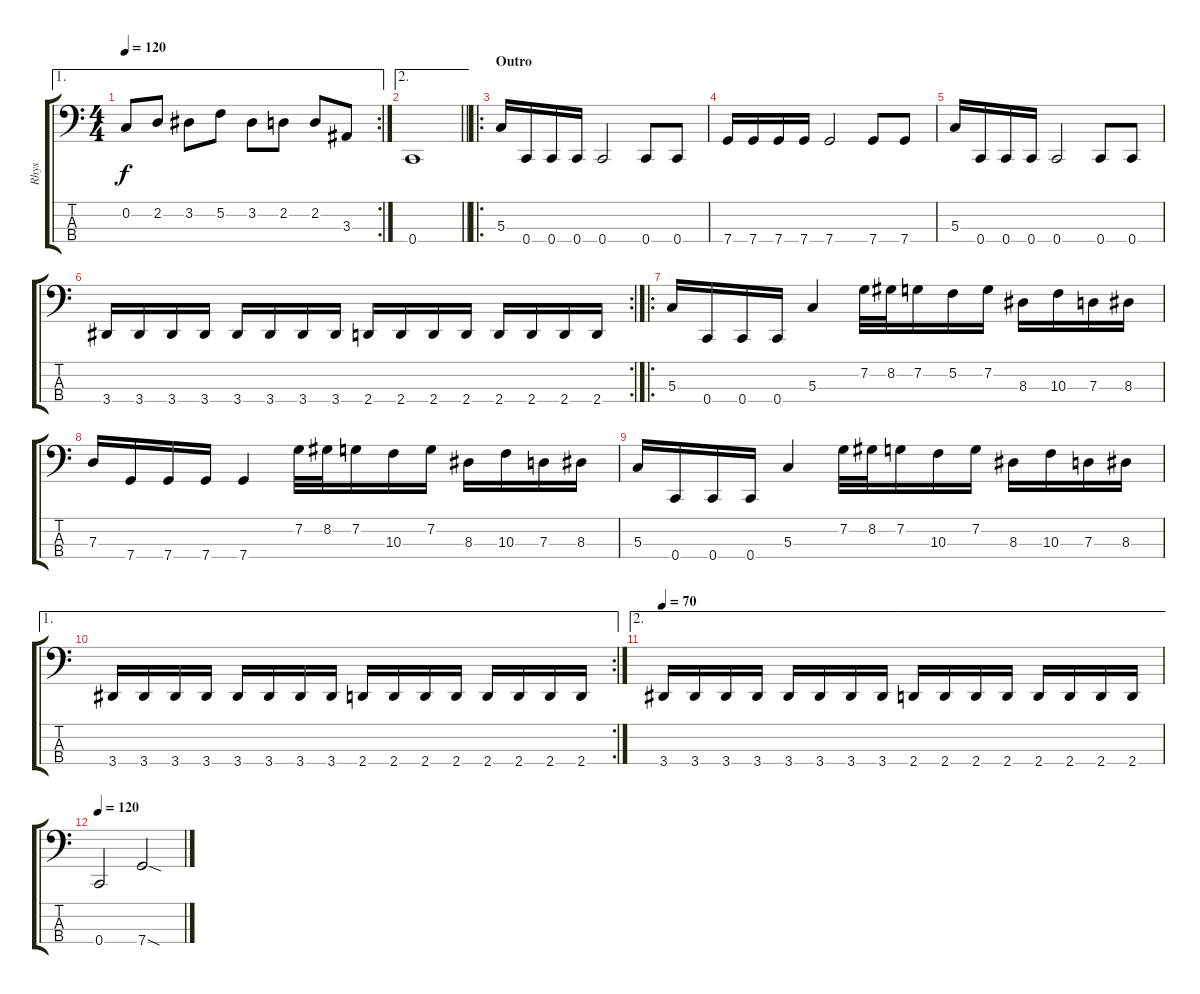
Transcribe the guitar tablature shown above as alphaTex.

\track ("Rhys" "Rhys") {instrument electricbasspick}
\staff {score tabs}
\tuning (F2 C2 G1 C1) {hide}
\ae 1
\rc 2
\ts (4 4)
\tempo 120
\clef f4
\ks c
0.2.8{dy f} 2.2.8 3.2.8 5.2.8 3.2.8 2.2.8 2.2.8 3.3.8 |
\ae 2
\barLineRight lightlight
0.4.1 |
\ro
\section ("" "Outro")
5.3.16 0.4.16 0.4.16 0.4.16 0.4.2 0.4.8 0.4.8 |
7.4.16 7.4.16 7.4.16 7.4.16 7.4.2 7.4.8 7.4.8 |
5.3.16 0.4.16 0.4.16 0.4.16 0.4.2 0.4.8 0.4.8 |
\rc 2
3.4.16 3.4.16 3.4.16 3.4.16 3.4.16 3.4.16 3.4.16 3.4.16 2.4.16 2.4.16 2.4.16 2.4.16 2.4.16 2.4.16 2.4.16 2.4.16 |
\ro
5.3.16 0.4.16 0.4.16 0.4.16 5.3.4 7.2.32 8.2.32 7.2.16 5.2.16 7.2.16 8.3.16 10.3.16 7.3.16 8.3.16 |
7.3.16 7.4.16 7.4.16 7.4.16 7.4.4 7.2.32 8.2.32 7.2.16 10.3.16 7.2.16 8.3.16 10.3.16 7.3.16 8.3.16 |
5.3.16 0.4.16 0.4.16 0.4.16 5.3.4 7.2.32 8.2.32 7.2.16 10.3.16 7.2.16 8.3.16 10.3.16 7.3.16 8.3.16 |
\ae 1
\rc 2
3.4.16 3.4.16 3.4.16 3.4.16 3.4.16 3.4.16 3.4.16 3.4.16 2.4.16 2.4.16 2.4.16 2.4.16 2.4.16 2.4.16 2.4.16 2.4.16 |
\ae 2
\tempo 70
3.4.16 3.4.16 3.4.16 3.4.16 3.4.16 3.4.16 3.4.16 3.4.16 2.4.16 2.4.16 2.4.16 2.4.16 2.4.16 2.4.16 2.4.16 2.4.16 |
\tempo 120
0.4.2 7.4{sod}.2
